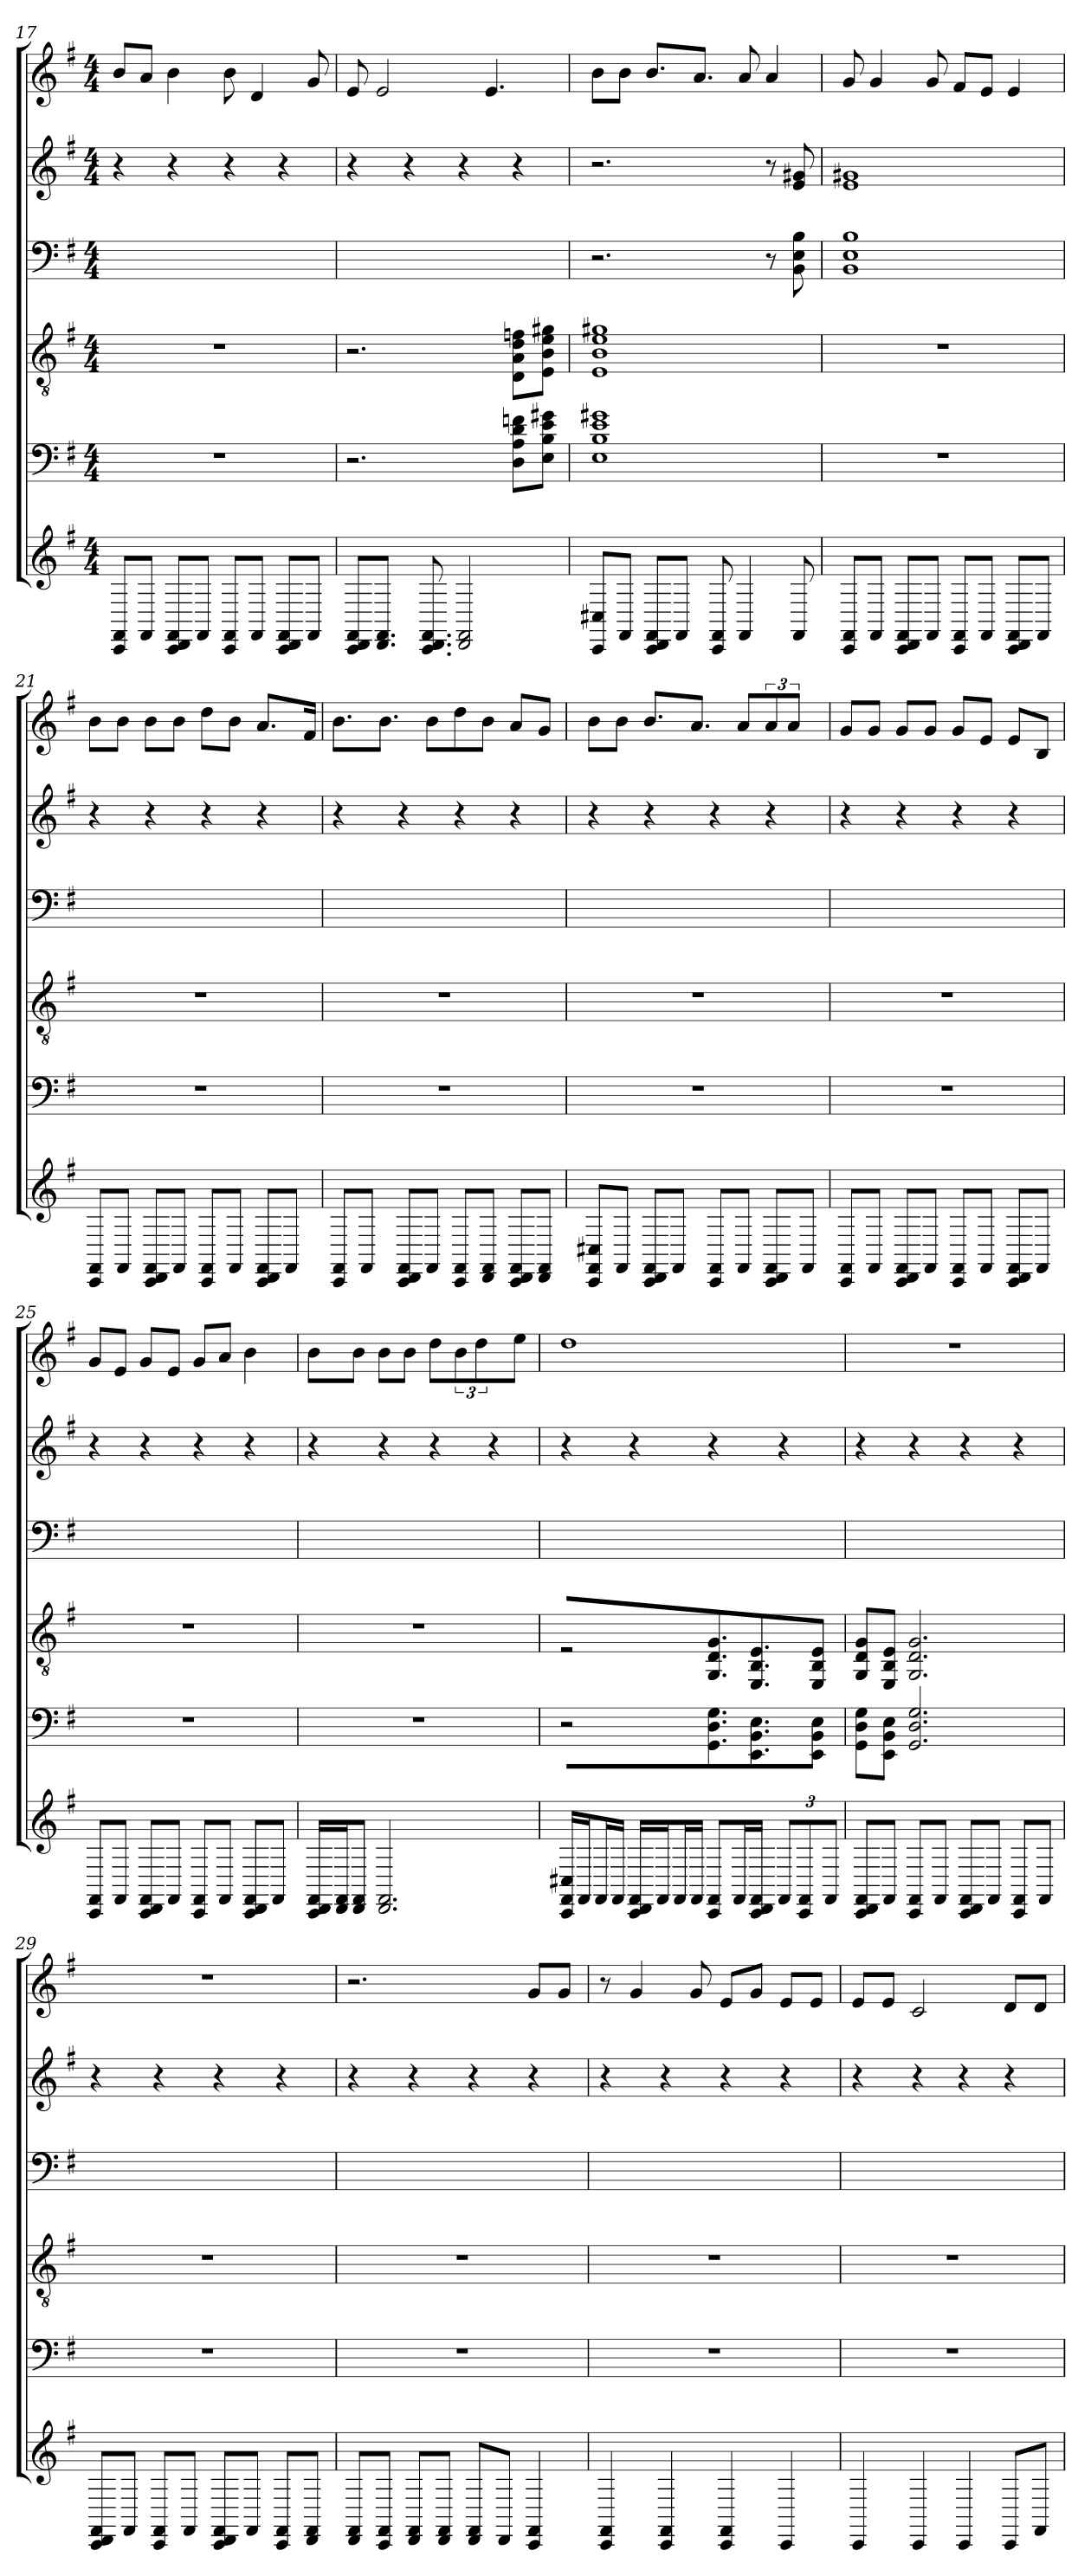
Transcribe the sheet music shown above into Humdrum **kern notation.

**kern	**kern	**kern	**kern	**kern	**kern
*part5	*part4	*part3	*part2	*part2	*part1
*staff6	*staff5	*staff4	*staff3	*staff2	*staff1
*clefG2	*	*clefGv2	*clefF4	*clefG2	*clefG2
*k[f#]	*k[f#]	*k[f#]	*k[f#]	*k[f#]	*k[f#]
*G:	*G:	*G:	*G:	*G:	*G:
*M4/4	*M4/4	*M4/4	*M4/4	*M4/4	*M4/4
=17	=17	=17	=17	=17	=17
8CC/ 8FF#/L	1r	1r	1ryy	4r	8b/L
8FF#/J	.	.	.	.	8a/J
8CC/ 8DD/ 8FF#/L	.	.	.	4r	4b
8FF#/J	.	.	.	.	.
8CC/ 8FF#/L	.	.	.	4r	8b
8FF#/J	.	.	.	.	4d
8CC/ 8DD/ 8FF#/L	.	.	.	4r	.
8FF#/J	.	.	.	.	8g
=18	=18	=18	=18	=18	=18
8CC/ 8DD/ 8FF#/L	2.r	2.r	1ryy	4r	8e
8.DD/ 8.FF#/J	.	.	.	.	2e
.	.	.	.	4r	.
8.CC 8.DD 8.FF#	.	.	.	.	.
2DD 2FF#	.	.	.	4r	.
.	.	.	.	.	4.e
.	8D\ 8A\ 8d\ 8f\L	8D\ 8A\ 8d\ 8f\L	.	4r	.
.	8E\ 8B\ 8e\ 8g#X\J	8E\ 8B\ 8e\ 8g#X\J	.	.	.
=19	=19	=19	=19	=19	=19
8CC/ 8C#X/L	1E 1B 1e 1g#X	1E 1B 1e 1g#X	2.r	2.r	8b\L
8FF#/J	.	.	.	.	8b\J
8CC/ 8DD/ 8FF#/L	.	.	.	.	8.b/L
8FF#/J	.	.	.	.	.
.	.	.	.	.	8.a/J
8CC 8FF#	.	.	.	.	.
4FF#	.	.	.	.	8a
.	.	.	8r	8r	4a
8FF#	.	.	8BB 8E 8B	8e 8g#X	.
=20	=20	=20	=20	=20	=20
8CC/ 8FF#/L	1r	1r	1BB 1E 1B	1e 1g#X	8g
8FF#/J	.	.	.	.	4g
8CC/ 8DD/ 8FF#/L	.	.	.	.	.
8FF#/J	.	.	.	.	8g
8CC/ 8FF#/L	.	.	.	.	8f#/L
8FF#/J	.	.	.	.	8e/J
8CC/ 8DD/ 8FF#/L	.	.	.	.	4e
8FF#/J	.	.	.	.	.
=21	=21	=21	=21	=21	=21
8CC/ 8FF#/L	1r	1r	1ryy	4r	8b\L
8FF#/J	.	.	.	.	8b\J
8CC/ 8DD/ 8FF#/L	.	.	.	4r	8b\L
8FF#/J	.	.	.	.	8b\J
8CC/ 8FF#/L	.	.	.	4r	8dd\L
8FF#/J	.	.	.	.	8b\J
8CC/ 8DD/ 8FF#/L	.	.	.	4r	8.a/L
8FF#/J	.	.	.	.	.
.	.	.	.	.	16f#/Jk
=22	=22	=22	=22	=22	=22
8CC/ 8FF#/L	1r	1r	1ryy	4r	8.b\L
8FF#/J	.	.	.	.	.
.	.	.	.	.	8.b\J
8CC/ 8DD/ 8FF#/L	.	.	.	4r	.
8FF#/J	.	.	.	.	8b\L
8CC/ 8FF#/L	.	.	.	4r	8dd\
8DD/ 8FF#/J	.	.	.	.	8b\J
8CC/ 8DD/ 8FF#/L	.	.	.	4r	8a/L
8DD/ 8FF#/J	.	.	.	.	8g/J
=23	=23	=23	=23	=23	=23
8CC/ 8FF#/ 8C#X/L	1r	1r	1ryy	4r	8b\L
8FF#/J	.	.	.	.	8b\J
8CC/ 8DD/ 8FF#/L	.	.	.	4r	8.b/L
8FF#/J	.	.	.	.	.
.	.	.	.	.	8.a/J
8CC/ 8FF#/L	.	.	.	4r	.
8FF#/J	.	.	.	.	8a/L
8CC/ 8DD/ 8FF#/L	.	.	.	4r	12a/J
.	.	.	.	.	6a
8FF#/J	.	.	.	.	.
=24	=24	=24	=24	=24	=24
8CC/ 8FF#/L	1r	1r	1ryy	4r	8g/L
8FF#/J	.	.	.	.	8g/J
8CC/ 8DD/ 8FF#/L	.	.	.	4r	8g/L
8FF#/J	.	.	.	.	8g/J
8CC/ 8FF#/L	.	.	.	4r	8g/L
8FF#/J	.	.	.	.	8e/J
8CC/ 8DD/ 8FF#/L	.	.	.	4r	8e/L
8FF#/J	.	.	.	.	8B/J
=25	=25	=25	=25	=25	=25
8CC/ 8FF#/L	1r	1r	1ryy	4r	8g/L
8FF#/J	.	.	.	.	8e/J
8CC/ 8DD/ 8FF#/L	.	.	.	4r	8g/L
8FF#/J	.	.	.	.	8e/J
8CC/ 8FF#/L	.	.	.	4r	8g/L
8FF#/J	.	.	.	.	8a/J
8CC/ 8DD/ 8FF#/L	.	.	.	4r	4b
8FF#/J	.	.	.	.	.
=26	=26	=26	=26	=26	=26
16CC/ 16DD/ 16FF#/LL	1r	1r	1ryy	4r	8b\L
16DD/ 16FF#/J	.	.	.	.	.
8DD/ 8FF#/J	.	.	.	.	8b\J
2.DD 2.FF#	.	.	.	4r	8b\L
.	.	.	.	.	8b\J
.	.	.	.	4r	8dd\L
.	.	.	.	.	12b\J
.	.	.	.	.	6dd
.	.	.	.	4r	.
.	.	.	.	.	8ee
=27	=27	=27	=27	=27	=27
16CC/ 16C#X/ 16FF#/LL	2r	2r	1ryy	4r	1dd
16FF#/J	.	.	.	.	.
16FF#/L	.	.	.	.	.
16FF#/JJ	.	.	.	.	.
16CC/ 16DD/ 16FF#/LL	.	.	.	4r	.
16FF#/J	.	.	.	.	.
16FF#/L	.	.	.	.	.
16FF#/JJ	.	.	.	.	.
8CC/ 8FF#/L	8.GG\ 8.D\ 8.G\L	8.GG/ 8.D/ 8.G/L	.	4r	.
16FF#/L	.	.	.	.	.
16CC/ 16DD/ 16FF#/JJ	8.EE\ 8.BB\ 8.E\J	8.EE/ 8.BB/ 8.E/J	.	.	.
12FF#/L	.	.	.	4r	.
12CC/ 12FF#/	.	.	.	.	.
.	8EE 8BB 8EJ	8EE 8BB 8EJ	.	.	.
12FF#/J	.	.	.	.	.
=28	=28	=28	=28	=28	=28
8CC/ 8DD/ 8FF#/L	8GG\ 8D\ 8G\L	8GG/ 8D/ 8G/L	1ryy	4r	1r
8FF#/J	8EE\ 8BB\ 8E\J	8EE/ 8BB/ 8E/J	.	.	.
8CC/ 8FF#/L	2.GG 2.D 2.G	2.GG 2.D 2.G	.	4r	.
8FF#/J	.	.	.	.	.
8CC/ 8DD/ 8FF#/L	.	.	.	4r	.
8FF#/J	.	.	.	.	.
8CC/ 8FF#/L	.	.	.	4r	.
8FF#/J	.	.	.	.	.
=29	=29	=29	=29	=29	=29
8CC/ 8DD/ 8FF#/L	1r	1r	1ryy	4r	1r
8FF#/J	.	.	.	.	.
8CC/ 8FF#/L	.	.	.	4r	.
8FF#/J	.	.	.	.	.
8CC/ 8DD/ 8FF#/L	.	.	.	4r	.
8FF#/J	.	.	.	.	.
8CC/ 8FF#/L	.	.	.	4r	.
8DD/ 8FF#/J	.	.	.	.	.
=30	=30	=30	=30	=30	=30
8DD/ 8FF#/L	1r	1r	1ryy	4r	2.r
8CC/ 8FF#/J	.	.	.	.	.
8DD/ 8FF#/L	.	.	.	4r	.
8DD/ 8FF#/J	.	.	.	.	.
8DD/ 8FF#/L	.	.	.	4r	.
8DD/J	.	.	.	.	.
4CC 4FF#	.	.	.	4r	8g/L
.	.	.	.	.	8g/J
=31	=31	=31	=31	=31	=31
4CC 4FF#	1r	1r	1ryy	4r	8r
.	.	.	.	.	4g
4CC 4FF#	.	.	.	4r	.
.	.	.	.	.	8g
4CC 4FF#	.	.	.	4r	8e/L
.	.	.	.	.	8g/J
4CC	.	.	.	4r	8e/L
.	.	.	.	.	8e/J
=32	=32	=32	=32	=32	=32
4CC	1r	1r	1ryy	4r	8e/L
.	.	.	.	.	8e/J
4CC	.	.	.	4r	2c
4CC	.	.	.	4r	.
8CC/L	.	.	.	4r	8d/L
8FF#/J	.	.	.	.	8d/J
=	=	=	=	=	=
*-	*-	*-	*-	*-	*-
